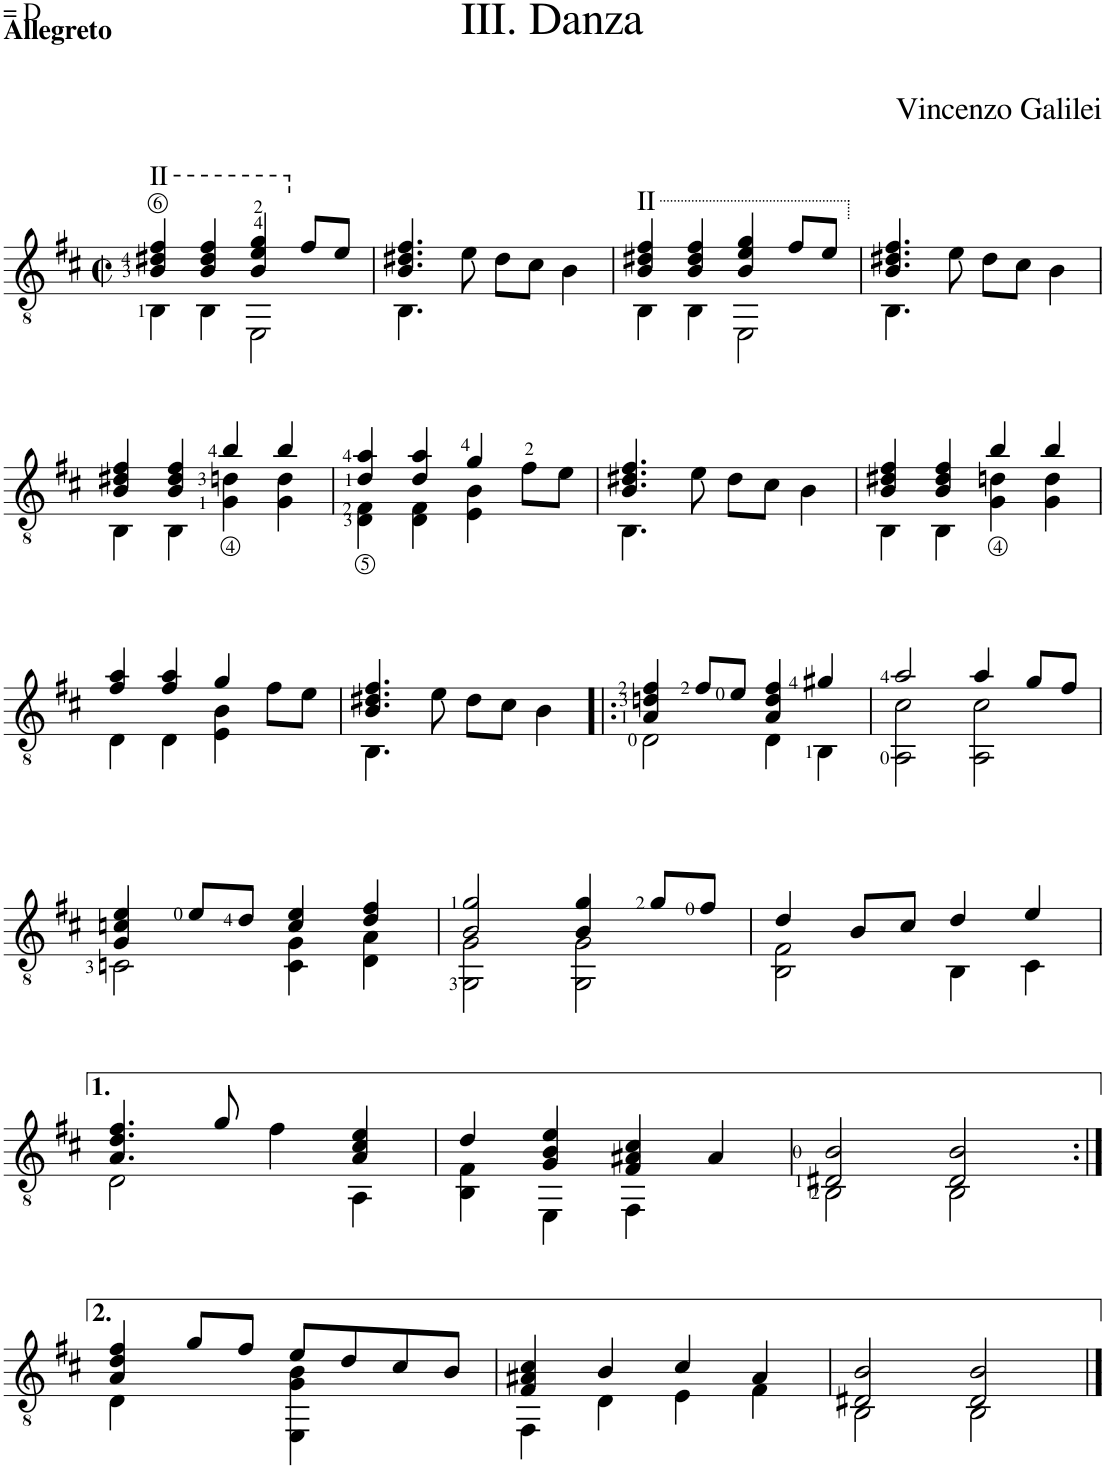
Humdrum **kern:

**kern
*part1
*staff1
*I"Classical Guitar
*I'Guit.
*clefGv2
*k[f#c#]
*M2/2
*met(c|)
=1
*^
!LO:TX:a:t=II	!
4B/ 4d#X/ 4f#/	4BB\
4B/ 4d#/ 4f#/	4BB\
4B/ 4e/ 4g/	2EE\
8f#/L	.
8e/J	.
=2	=2
4.B/ 4.d#X/ 4.f#/	4.BB\
8e\	2ryy
8d#\L	.
8c#\J	.
4B\	.
.	8ryy
=3	=3
!LO:TX:a:t=II	!
4B/ 4d#X/ 4f#/	4BB\
4B/ 4d#/ 4f#/	4BB\
4B/ 4e/ 4g/	2EE\
8f#/L	.
8e/J	.
=4	=4
4.B/ 4.d#X/ 4.f#/	4.BB\
8e\	2ryy
8d#\L	.
8c#\J	.
4B\	.
.	8ryy
!!LO:LB:g=z	!!
=5	=5
4B/ 4d#X/ 4f#/	4BB\
4B/ 4d#/ 4f#/	4BB\
4b/	4G\ 4dn\
4b/	4G\ 4d\
=6	=6
4d/ 4a/	4D\ 4F#\
4d/ 4a/	4D\ 4F#\
4g/	4E\ 4B\
8f#\L	4ryy
8e\J	.
=7	=7
4.B/ 4.d#X/ 4.f#/	4.BB\
8e\	2ryy
8d#\L	.
8c#\J	.
4B\	.
.	8ryy
=8	=8
4B/ 4d#X/ 4f#/	4BB\
4B/ 4d#/ 4f#/	4BB\
4b/	4G\ 4dn\
4b/	4G\ 4d\
!!LO:LB:g=z	!!
=9	=9
4f#/ 4a/	4D\
4f#/ 4a/	4D\
4g/	4E\ 4B\
8f#\L	4ryy
8e\J	.
=10	=10
4.B/ 4.d#X/ 4.f#/	4.BB\
8e\	2ryy
8d#\L	.
8c#\J	.
4B\	.
.	8ryy
=11!|:	=11!|:
4A/ 4dn/ 4f#/	2D\
8f#/L	.
8e/J	.
4A/ 4d/ 4f#/	4D\
4g#X/	4BB\
=12	=12
2a/	2AA\ 2c#\
4a/	2AA\ 2c#\
8g/L	.
8f#/J	.
!!LO:LB:g=z	!!
=13	=13
4G/ 4cn/ 4e/	2Cn\
8e/L	.
8d/J	.
4c/ 4e/	4C\ 4G\
4d/ 4f#/	4D\ 4A\
=14	=14
2B/ 2g/	2GG\ 2G\
4B/ 4g/	2GG\ 2G\
8g/L	.
8f#/J	.
=15	=15
4d/	2BB\ 2F#\
8B/L	.
8c#/J	.
4d/	4BB\
4e/	4C#\
!!LO:LB:g=z	!!
=16	=16
4.A/ 4.d/ 4.f#/	2D\
8g/	.
4f#\	4ryy
4A/ 4c#/ 4e/	4AA\
=17	=17
4d/	4BB\ 4F#\
4G/ 4B/ 4e/	4EE\
4F#/ 4A#X/ 4c#/	4FF#\
4A#/	4ryy
=18	=18
2D#X/ 2B/	2BB\
2D#/ 2B/	2BB\
!!LO:LB:g=z	!!
=19:|!	=19:|!
4A/ 4d/ 4f#/	4D\
8g/L	4ryy
8f#/J	.
8e/L	4EE\ 4G\ 4B\
8d/	.
8c#/	4ryy
8B/J	.
=20	=20
4F#/ 4A#X/ 4c#/	4FF#\
4B/	4D\
4c#/	4E\
4A#/	4F#\
=21	=21
2D#X/ 2B/	2BB\
2D#/ 2B/	2BB\
*v	*v
==
*-
